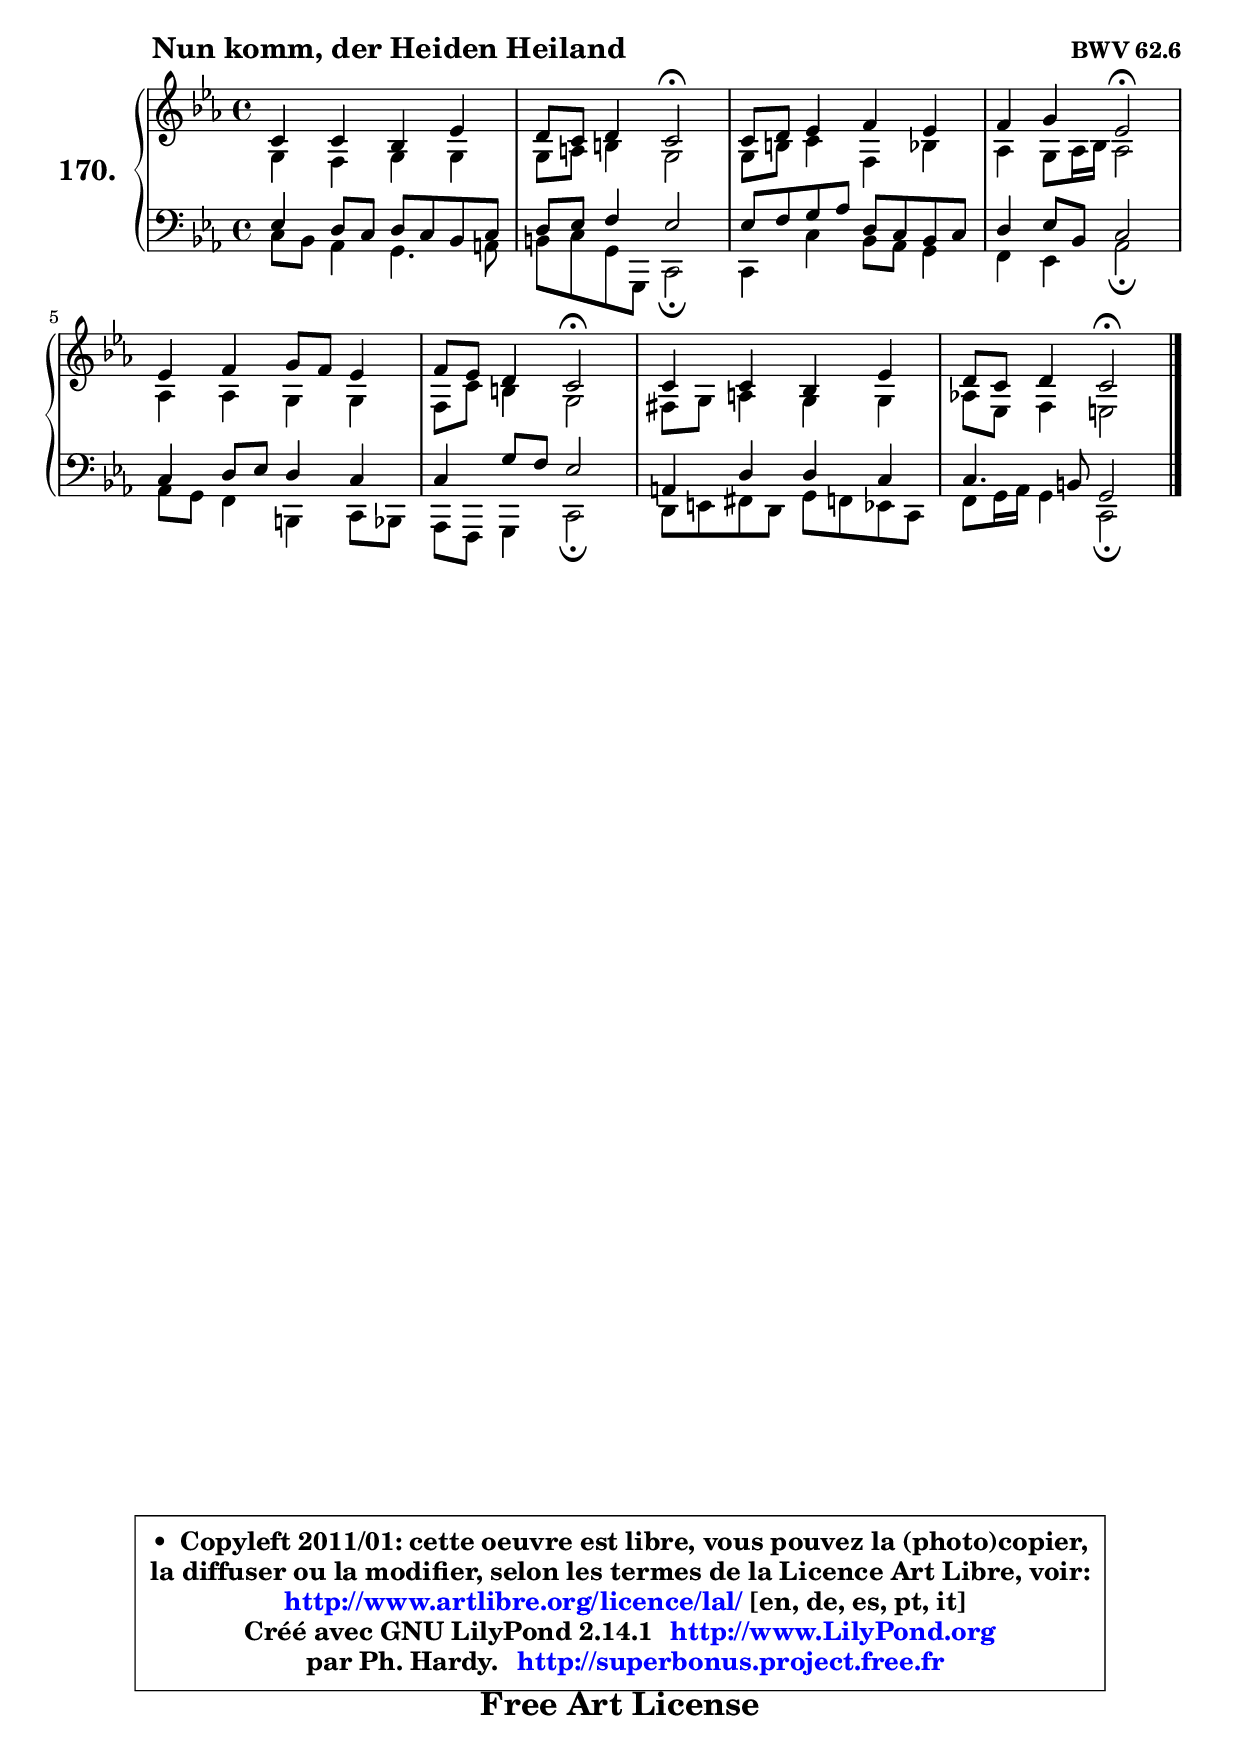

\version "2.14.1"

    \paper {
%	system-system-spacing #'padding = #0.1
%	score-system-spacing #'padding = #0.1
%	ragged-bottom = ##f
%	ragged-last-bottom = ##f
	}

    \header {
      opus = \markup { \bold "BWV 62.6" }
      piece = \markup { \hspace #9 \fontsize #2 \bold "Nun komm, der Heiden Heiland" }
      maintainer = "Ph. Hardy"
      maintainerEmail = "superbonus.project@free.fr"
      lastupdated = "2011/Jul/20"
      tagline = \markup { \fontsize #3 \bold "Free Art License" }
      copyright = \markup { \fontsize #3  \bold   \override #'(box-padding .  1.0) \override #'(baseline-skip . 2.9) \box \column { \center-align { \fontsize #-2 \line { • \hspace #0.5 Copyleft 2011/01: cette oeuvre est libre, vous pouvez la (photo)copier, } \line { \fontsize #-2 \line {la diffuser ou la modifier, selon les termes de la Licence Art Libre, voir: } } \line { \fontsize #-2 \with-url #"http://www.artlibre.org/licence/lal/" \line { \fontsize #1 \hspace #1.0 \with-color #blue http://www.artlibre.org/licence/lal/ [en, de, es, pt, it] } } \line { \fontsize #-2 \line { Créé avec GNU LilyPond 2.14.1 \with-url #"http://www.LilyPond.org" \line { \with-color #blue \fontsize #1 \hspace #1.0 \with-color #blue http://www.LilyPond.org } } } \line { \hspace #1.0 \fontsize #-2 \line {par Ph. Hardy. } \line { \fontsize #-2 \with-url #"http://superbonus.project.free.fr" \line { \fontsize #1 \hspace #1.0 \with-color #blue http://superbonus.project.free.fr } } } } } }

	  }

  guidemidi = {
        R1 |
        r2 \tempo 4 = 34 r2 \tempo 4 = 78 |
        R1 |
        r2 \tempo 4 = 34 r2 \tempo 4 = 78 |
        R1 |
        r2 \tempo 4 = 34 r2 \tempo 4 = 78 |
        R1 |
        r2 \tempo 4 = 34 r2 |
	}

  upper = {
\displayLilyMusic \transpose a c {
	\time 4/4
	\key a \minor
	\clef treble
	\voiceOne
	<< { 
	% SOPRANO
	\set Voice.midiInstrument = "acoustic grand"
	\relative c'' {
        a4 a g c |
        b8 a b4 a2\fermata |
        a8 b c4 d c |
        d4 e c2\fermata |
        c4 d e8 d c4 |
        d8 c b4 a2\fermata |
        a4 a g c |
        b8 a b4 a2\fermata |
        \bar "|."
	} % fin de relative
	}

	\context Voice="1" { \voiceTwo 
	% ALTO
	\set Voice.midiInstrument = "acoustic grand"
	\relative c' {
        e4 d e e |
        e8 fis gis4 e2 |
        e8 gis a4 d, g |
        f4 e8 f16 g f2 |
        f4 f e e |
        d8 a' gis4 e2 |
        dis8 e fis4 e e |
        f!8 c d4 cis2 |
        \bar "|."
	} % fin de relative
	\oneVoice
	} >>
}
	}

    lower = {
\transpose a c {
	\time 4/4
	\key a \minor
	\clef bass

	\voiceOne
	<< { 
	% TENOR
	\set Voice.midiInstrument = "acoustic grand"
	\relative c' {
        c4 b8 a b a g a |
        b8 c d4 c2 |
        c8 d e f b, a g a |
        b4 c8 g a2 |
        a4 b8 c b4 a |
        a4 e'8 d c2 |
        fis,4 b b a |
        a4. gis8 e2 |
        \bar "|."
	} % fin de relative
	}
	\context Voice="1" { \voiceTwo 
	% BASS
	\set Voice.midiInstrument = "acoustic grand"
	\relative c' {
        a8 g f4 e4. fis8 |
        gis8 a e e, a2\fermata |
        a4 a' g8 f e4 |
        d4 c f2\fermata |
        f8 e d4 gis, a8 g |
        f8 d e4 a2\fermata |
        b8 cis dis b e d c a |
        d8 e16 f e4 a,2\fermata |
        \bar "|."
	} % fin de relative
	\oneVoice
	} >>
}
	}


    \score { 

	\new PianoStaff <<
	\set PianoStaff.instrumentName = \markup { \bold \huge "170." }
	\new Staff = "upper" \upper
	\new Staff = "lower" \lower
	>>

    \layout {
%	ragged-last = ##f
	   }

         } % fin de score

  \score {
    \unfoldRepeats { << \guidemidi \upper \lower >> }
    \midi {
    \context {
     \Staff
      \remove "Staff_performer"
               }

     \context {
      \Voice
       \consists "Staff_performer"
                }

     \context { 
      \Score
      tempoWholesPerMinute = #(ly:make-moment 78 4)
		}
	    }
	}


